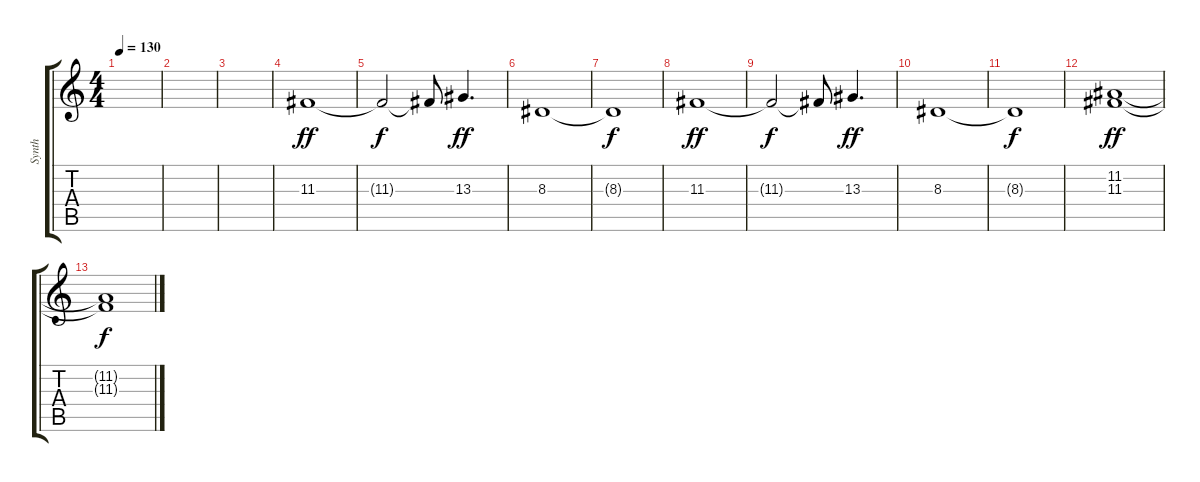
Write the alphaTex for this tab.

\track ("Synth" "Synth") {instrument pad2warm}
\staff {score tabs}
\tuning (E4 B3 G3 D3 A2 E2) {hide}
\ts (4 4)
\tempo 130
\clef g2
\ks c
|
|
|
11.3.1{dy ff} |
11.3{t}.2{dy f} 11.3{t}.8 13.3.4{d dy ff} |
8.3.1 |
8.3{t}.1{dy f} |
11.3.1{dy ff} |
11.3{t}.2{dy f} 11.3{t}.8 13.3.4{d dy ff} |
8.3.1 |
8.3{t}.1{dy f} |
(11.2 11.3).1{dy ff} |
(11.2{t} 11.3{t}).1{dy f}
